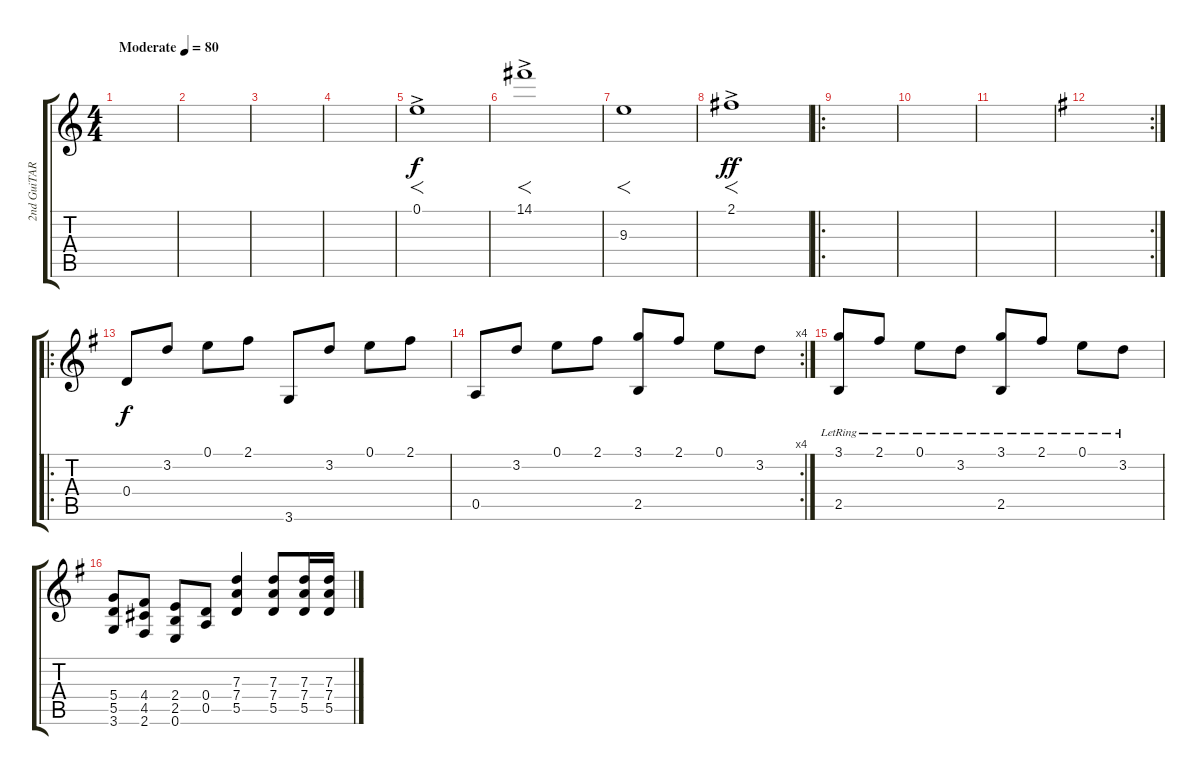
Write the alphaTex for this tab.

\track ("2nd GuiTAR" "2nd GuiTAR") {instrument distortionguitar}
\staff {score tabs}
\tuning (E4 B3 G3 D3 A2 E2) {hide}
\ts (4 4)
\tempo (80 "Moderate")
\clef g2
\ks c
|
|
|
|
0.1{ac}.1{f} |
14.1{ac}.1{f} |
9.3.1{f dy f} |
2.1{ac}.1{f dy ff} |
\ro
|
|
|
\rc 2
\ks eminor
|
\ro
0.4.8{dy f instrument distortionguitar} 3.2.8 0.1.8 2.1.8 3.6.8 3.2.8 0.1.8 2.1.8 |
\rc 4
0.5.8 3.2.8 0.1.8 2.1.8 (3.1 2.5).8 2.1.8 0.1.8 3.2.8 |
(3.1{lr} 2.5{lr}).8 2.1{lr}.8 0.1{lr}.8 3.2{lr}.8 (3.1{lr} 2.5{lr}).8 2.1{lr}.8 0.1{lr}.8 3.2{lr}.8 |
(5.4 5.5 3.6).8{instrument distortionguitar} (4.4 4.5 2.6).8 (2.4 2.5 0.6).8 (0.4 0.5).8 (7.3 7.4 5.5).4 (7.3 7.4 5.5).8 (7.3 7.4 5.5).16 (7.3 7.4 5.5).16
